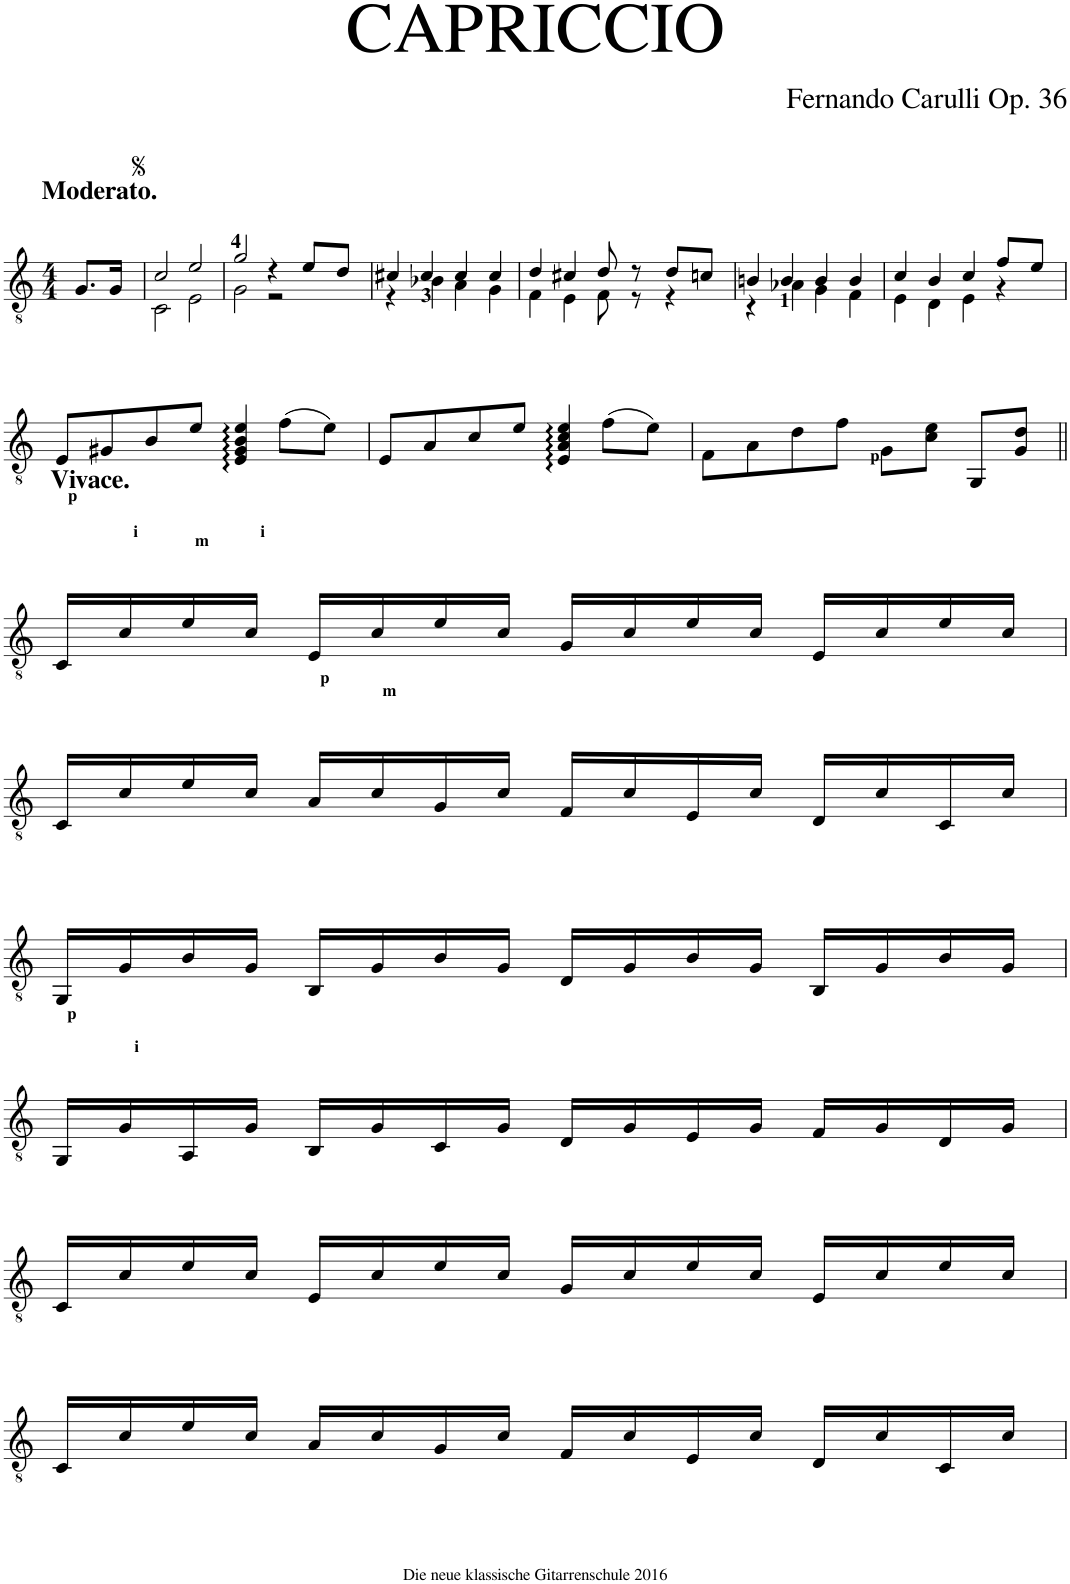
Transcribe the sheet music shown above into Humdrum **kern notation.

**kern
*part1
*staff1
*I"Klassische Gitarre
*I'Git.
*clefGv2
*k[]
*M4/4
=1
!LO:TX:a:B:t=Moderato.
8.G/L
16G/Jk
=2
*^
2c/	2C\
2e/	2E\
=3	=3
2g/	2G\
4r	2r
8e/L	.
8d/J	.
=4	=4
4c#X/	4r
4c#/	4B-X\
4c#/	4A\
4c#/	4G\
=5	=5
4d/	4F\
4c#X/	4E\
8d/	8F\
8r	8r
8d/L	4r
8cn/J	.
=6	=6
4Bn/	4r
4B/	4A-X\
4B/	4G\
4B/	4F\
=7	=7
4c/	4E\
4B/	4D\
4c/	4E\
8f/L	4r
8e/J	.
*v	*v
!!LO:LB:g=z
=8
8E/L
8G#X/
8B/
8e/J
4E/ 4G#/ 4B/ 4e/
(8f\L
8e\J)
=9
8E/L
8A/
8c/
8e/J
4E/ 4A/ 4c/ 4e/
(8f\L
8e\J)
=10
8F\L
8A\
8d\
8f\J
8G\L
8c\ 8e\J
8GG/L
8G/ 8d/J
!!LO:LB:g=z
=11||
!LO:TX:a:B:t=Vivace.
16C/LL
16c/
16e/
16c/JJ
16E/LL
16c/
16e/
16c/JJ
16G/LL
16c/
16e/
16c/JJ
16E/LL
16c/
16e/
16c/JJ
!!LO:LB:g=z
=12
16C/LL
16c/
16e/
16c/JJ
16A/LL
16c/
16G/
16c/JJ
16F/LL
16c/
16E/
16c/JJ
16D/LL
16c/
16C/
16c/JJ
!!LO:LB:g=z
=13
16GG/LL
16G/
16B/
16G/JJ
16BB/LL
16G/
16B/
16G/JJ
16D/LL
16G/
16B/
16G/JJ
16BB/LL
16G/
16B/
16G/JJ
!!LO:LB:g=z
=14
16GG/LL
16G/
16AA/
16G/JJ
16BB/LL
16G/
16C/
16G/JJ
16D/LL
16G/
16E/
16G/JJ
16F/LL
16G/
16D/
16G/JJ
!!LO:LB:g=z
=15
16C/LL
16c/
16e/
16c/JJ
16E/LL
16c/
16e/
16c/JJ
16G/LL
16c/
16e/
16c/JJ
16E/LL
16c/
16e/
16c/JJ
!!LO:LB:g=z
=16
16C/LL
16c/
16e/
16c/JJ
16A/LL
16c/
16G/
16c/JJ
16F/LL
16c/
16E/
16c/JJ
16D/LL
16c/
16C/
16c/JJ
=
*-
